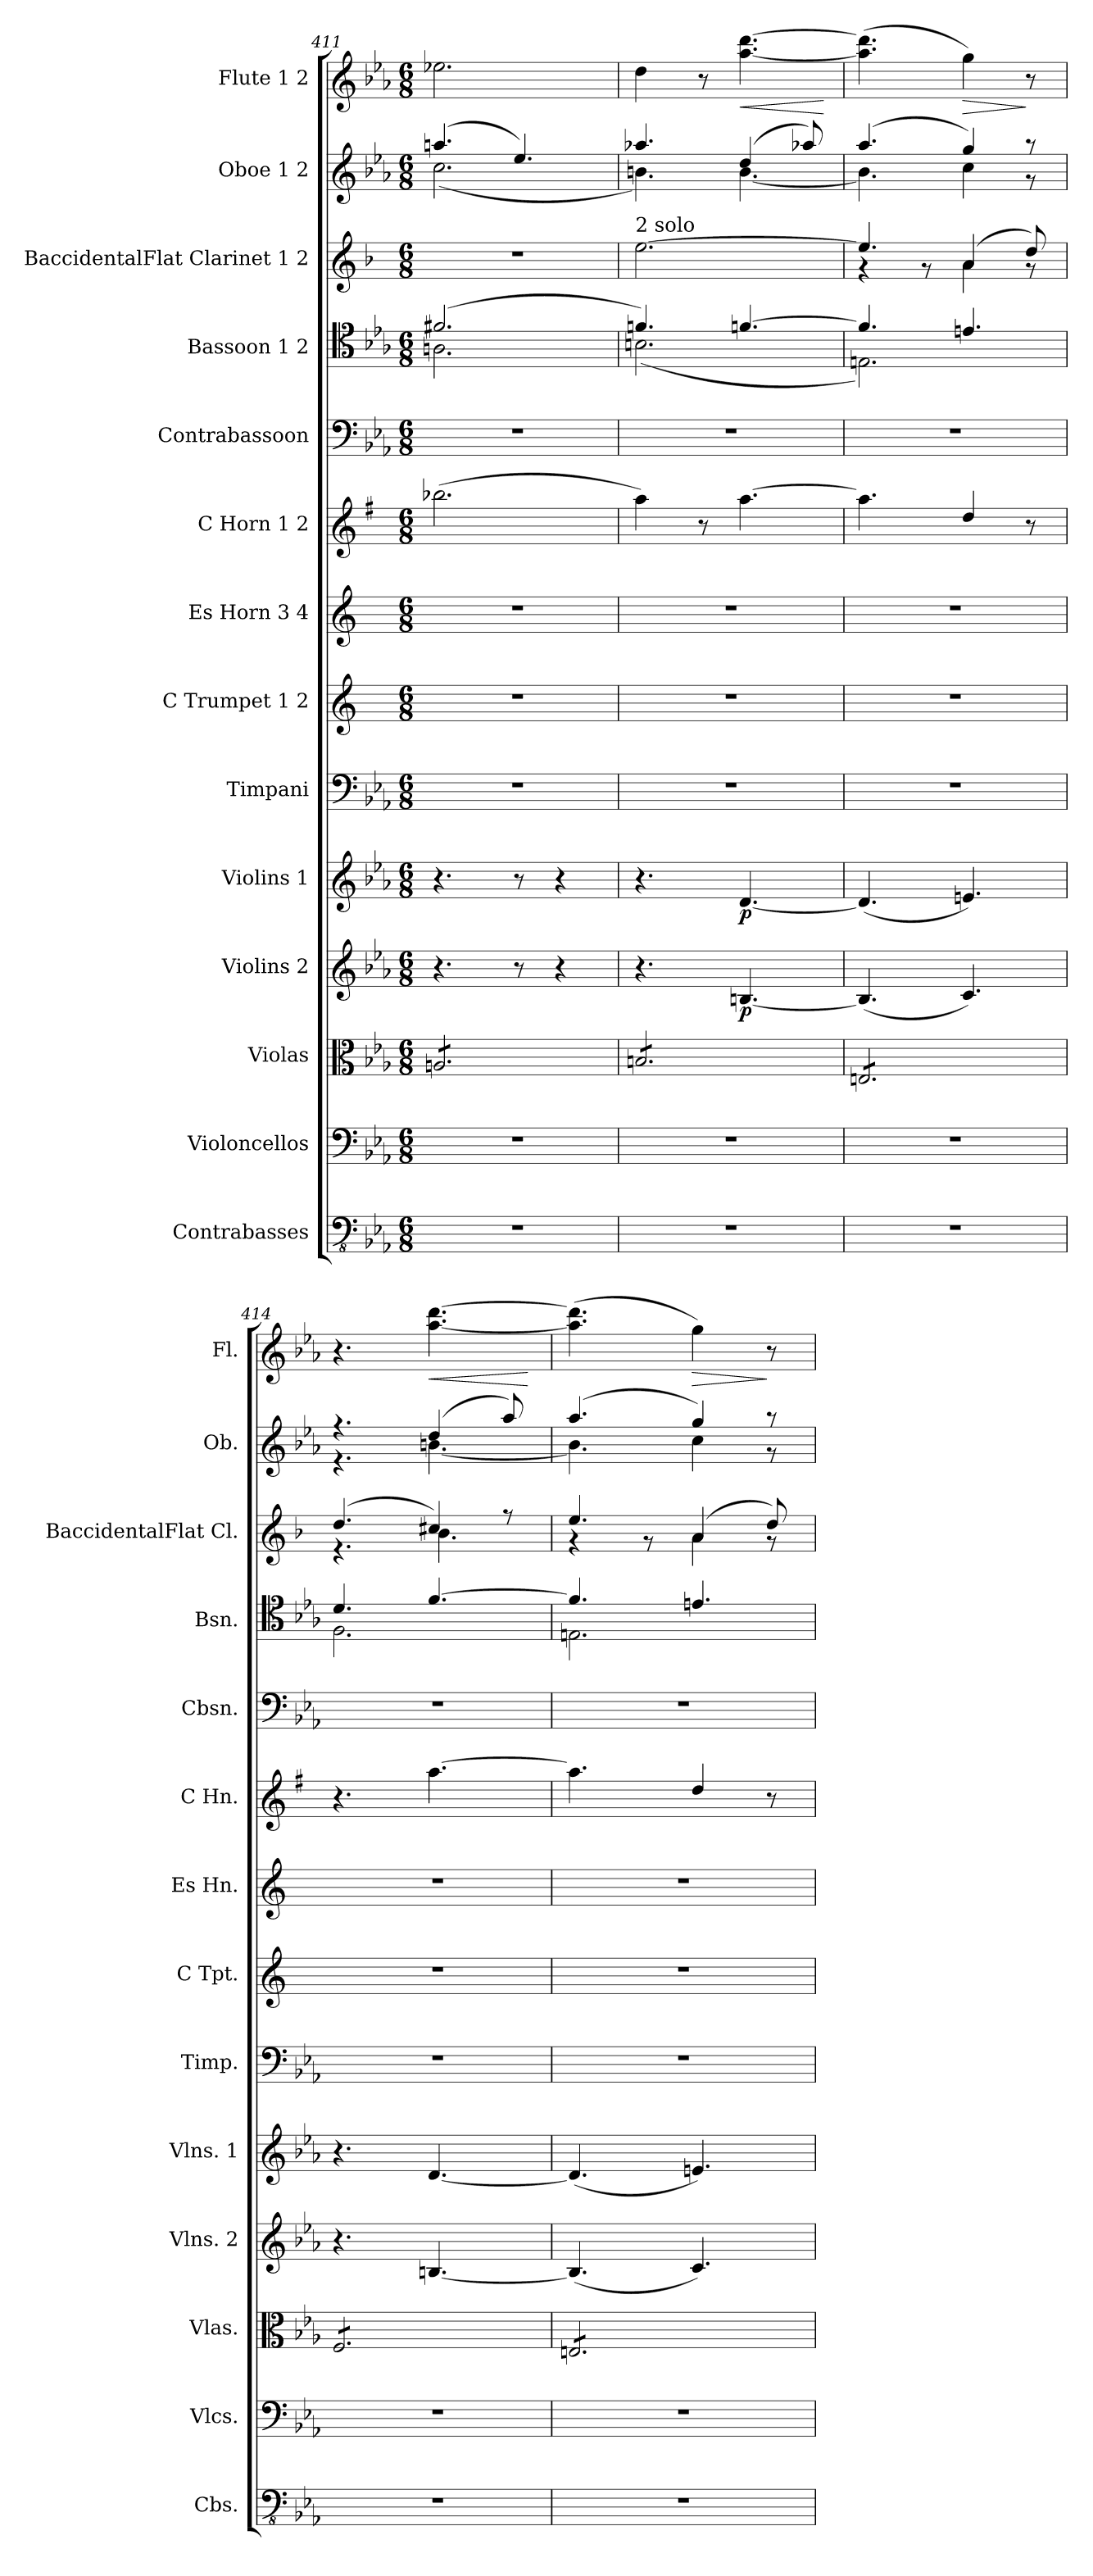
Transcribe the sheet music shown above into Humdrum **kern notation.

**kern	**kern	**kern	**kern	**dynam	**kern	**dynam	**kern	**kern	**kern	**kern	**kern	**kern	**kern	**kern	**kern	**dynam
*part14	*part13	*part12	*part11	*part11	*part10	*part10	*part9	*part8	*part7	*part6	*part5	*part4	*part3	*part2	*part1	*part1
*staff14	*staff13	*staff12	*staff11	*staff11	*staff10	*staff10	*staff9	*staff8	*staff7	*staff6	*staff5	*staff4	*staff3	*staff2	*staff1	*staff1
*I"Contrabasses	*I"Violoncellos	*I"Violas	*I"Violins 2	*	*I"Violins 1	*	*I"Timpani	*I"C Trumpet 1 2	*I"Es Horn 3 4	*I"C Horn 1 2	*I"Contrabassoon	*I"Bassoon 1 2	*I"BaccidentalFlat Clarinet 1 2	*I"Oboe 1 2	*I"Flute  1 2	*
*I'Cbs.	*I'Vlcs.	*I'Vlas.	*I'Vlns. 2	*	*I'Vlns. 1	*	*I'Timp.	*I'C Tpt.	*I'Es Hn.	*I'C Hn.	*I'Cbsn.	*I'Bsn.	*I'BaccidentalFlat Cl.	*I'Ob.	*I'Fl.	*
*clefFv4	*clefF4	*clefC3	*clefG2	*	*clefG2	*	*clefF4	*clefG2	*clefG2	*clefG2	*clefF4	*clefC4	*clefG2	*clefG2	*clefG2	*
*	*	*	*	*	*	*	*	*	*ITrd5c9	*ITrd4c7	*ITrd7c12	*	*ITrd1c2	*	*	*
*k[b-e-a-]	*k[b-e-a-]	*k[b-e-a-]	*k[b-e-a-]	*	*k[b-e-a-]	*	*k[b-e-a-]	*k[]	*k[b-e-a-]	*k[]	*k[b-e-a-]	*k[b-e-a-]	*k[b-e-a-]	*k[b-e-a-]	*k[b-e-a-]	*
*M6/8	*M6/8	*M6/8	*M6/8	*	*M6/8	*	*M6/8	*M6/8	*M6/8	*M6/8	*M6/8	*M6/8	*M6/8	*M6/8	*M6/8	*
=411	=411	=411	=411	=411	=411	=411	=411	=411	=411	=411	=411	=411	=411	=411	=411	=411
*	*	*	*	*	*	*	*	*	*	*	*	*^	*	*^	*	*
*	*	*tremolo	*	*	*	*	*	*	*	*	*	*	*	*	*	*	*	*
2.r	2.r	8An/L	4.r	.	4.r	.	2.r	2.r	2.r	(2.ee-X\	2.r	(2.f#X/	2.An\	2.r	(4.aan/	(2.cc\	2.ee-X\	.
.	.	8An/	.	.	.	.	.	.	.	.	.	.	.	.	.	.	.	.
.	.	8An/	.	.	.	.	.	.	.	.	.	.	.	.	.	.	.	.
.	.	8An/	8r	.	8r	.	.	.	.	.	.	.	.	.	4.ee-/)	.	.	.
.	.	8An/	4r	.	4r	.	.	.	.	.	.	.	.	.	.	.	.	.
.	.	8An/J	.	.	.	.	.	.	.	.	.	.	.	.	.	.	.	.
=412	=412	=412	=412	=412	=412	=412	=412	=412	=412	=412	=412	=412	=412	=412	=412	=412	=412	=412
!	!	!	!	!	!	!	!	!	!	!	!	!	!	!LO:TX:a:t=2 solo	!	!	!	!
2.r	2.r	8Bn/L	4.r	.	4.r	.	2.r	2.r	2.r	4dd\)	2.r	4.fn/)	(2.Bn\	[2.dd\	4.aa-X/	4.bn\)	4dd\	.
.	.	8Bn/	.	.	.	.	.	.	.	.	.	.	.	.	.	.	.	.
.	.	8Bn/	.	.	.	.	.	.	.	8r	.	.	.	.	.	.	8r	.
!	!	!	!	!LO:DY:b	!	!LO:DY:b	!	!	!	!	!	!	!	!	!	!	!	!LO:HP:b
.	.	8Bn/	[4.Bn/	p	[4.d/	p	.	.	.	[4.dd\	.	[4.fn/	.	.	(4dd/	[4.b\	[4.aa-\ [4.ddd\	<
.	.	8Bn/	.	.	.	.	.	.	.	.	.	.	.	.	.	.	.	.
.	.	8Bn/J	.	.	.	.	.	.	.	.	.	.	.	.	8aa-X/)	.	.	.
*	*	*	*	*	*	*	*	*	*	*	*	*v	*v	*	*v	*v	*	*
.	.	.	.	.	.	.	.	.	.	.	.	.	.	.	.	[
=413	=413	=413	=413	=413	=413	=413	=413	=413	=413	=413	=413	=413	=413	=413	=413	=413
*	*	*	*	*	*	*	*	*	*	*	*	*^	*^	*^	*	*
2.r	2.r	8En/L	(4.B/]	.	(4.d/]	.	2.r	2.r	2.r	4.dd\]	2.r	4.f/]	2.En\)	4.dd/]	4r	(4.aa-/	4.b\]	(4.aa-\] 4.ddd\]	.
.	.	8En/	.	.	.	.	.	.	.	.	.	.	.	.	.	.	.	.	.
.	.	8En/	.	.	.	.	.	.	.	.	.	.	.	.	8r	.	.	.	.
!	!	!	!	!	!	!	!	!	!	!	!	!	!	!	!	!	!	!	!LO:HP:b
.	.	8En/	4.c/)	.	4.en/)	.	.	.	.	4g/	.	4.en/	.	(4g/	4g\	4gg/)	4cc\	4gg\)	>
.	.	8En/	.	.	.	.	.	.	.	.	.	.	.	.	.	.	.	.	.
.	.	8En/J	.	.	.	.	.	.	.	8r	.	.	.	8cc/)	8r	8r	8r	8r	]
=414	=414	=414	=414	=414	=414	=414	=414	=414	=414	=414	=414	=414	=414	=414	=414	=414	=414	=414	=414
2.r	2.r	8F/L	4.r	.	4.r	.	2.r	2.r	2.r	4.r	2.r	4.d/	2.F\	(4.cc/	4.r	4.r	4.r	4.r	.
.	.	8F/	.	.	.	.	.	.	.	.	.	.	.	.	.	.	.	.	.
.	.	8F/	.	.	.	.	.	.	.	.	.	.	.	.	.	.	.	.	.
!	!	!	!	!	!	!	!	!	!	!	!	!	!	!	!	!	!	!	!LO:HP:b
.	.	8F/	[4.Bn/	.	[4.d/	.	.	.	.	[4.dd\	.	[4.f/	.	4bn/)	4.a-\	(4dd/	[4.bn\	[4.aa-\ [4.ddd\	<
.	.	8F/	.	.	.	.	.	.	.	.	.	.	.	.	.	.	.	.	.
.	.	8F/J	.	.	.	.	.	.	.	.	.	.	.	8r	.	8aa-/)	.	.	.
*	*	*	*	*	*	*	*	*	*	*	*	*v	*v	*	*	*v	*v	*	*
*	*	*	*	*	*	*	*	*	*	*	*	*	*v	*v	*	*	*
.	.	.	.	.	.	.	.	.	.	.	.	.	.	.	.	[
!!LO:PB:g=z
=415	=415	=415	=415	=415	=415	=415	=415	=415	=415	=415	=415	=415	=415	=415	=415	=415
*	*	*	*	*	*	*	*	*	*	*	*	*^	*^	*^	*	*
2.r	2.r	8En/L	(4.B/]	.	(4.d/]	.	2.r	2.r	2.r	4.dd\]	2.r	4.f/]	2.En\	4.dd/	4r	(4.aa-/	4.b\]	(4.aa-\] 4.ddd\]	.
.	.	8En/	.	.	.	.	.	.	.	.	.	.	.	.	.	.	.	.	.
.	.	8En/	.	.	.	.	.	.	.	.	.	.	.	.	8r	.	.	.	.
!	!	!	!	!	!	!	!	!	!	!	!	!	!	!	!	!	!	!	!LO:HP:b
.	.	8En/	4.c/)	.	4.en/)	.	.	.	.	4g/	.	4.en/	.	(4g/	4g\	4gg/)	4cc\	4gg\)	>
.	.	8En/	.	.	.	.	.	.	.	.	.	.	.	.	.	.	.	.	.
.	.	8En/J	.	.	.	.	.	.	.	8r	.	.	.	8cc/)	8r	8r	8r	8r	]
*	*	*Xtremolo	*	*	*	*	*	*	*	*	*	*	*	*	*	*	*	*	*
*	*	*	*	*	*	*	*	*	*	*	*	*v	*v	*	*	*v	*v	*	*
*	*	*	*	*	*	*	*	*	*	*	*	*	*v	*v	*	*	*
=	=	=	=	=	=	=	=	=	=	=	=	=	=	=	=	=
*-	*-	*-	*-	*-	*-	*-	*-	*-	*-	*-	*-	*-	*-	*-	*-	*-
